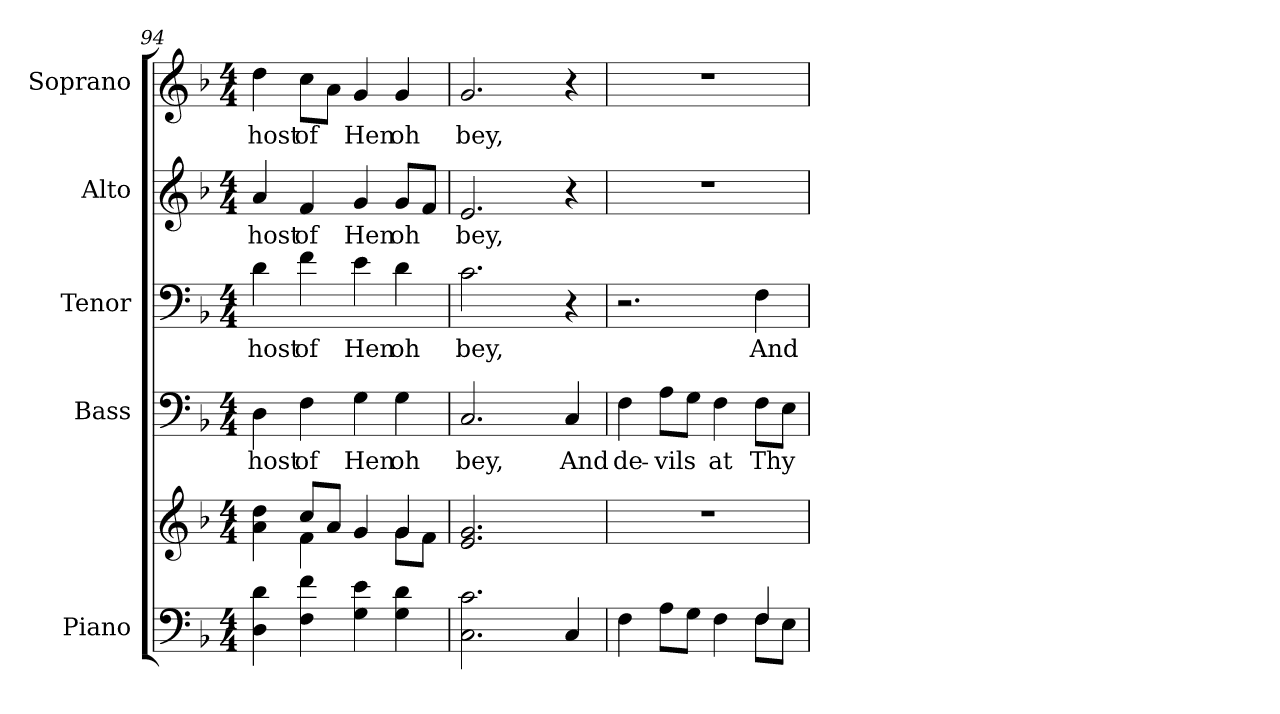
**kern	**kern	**kern	**text	**kern	**text	**kern	**text	**kern	**text
*part5	*part5	*part4	*part4	*part3	*part3	*part2	*part2	*part1	*part1
*staff6	*staff5	*staff4	*staff4	*staff3	*staff3	*staff2	*staff2	*staff1	*staff1
*I"Piano	*	*I"Bass	*	*I"Tenor	*	*I"Alto	*	*I"Soprano	*
*I'Pno.	*	*I'B.	*	*I'T.	*	*I'A.	*	*I'S.	*
!!LO:LB:g=z
*clefF4	*clefG2	*clefF4	*	*clefF4	*	*clefG2	*	*clefG2	*
*k[b-]	*k[b-]	*k[b-]	*	*k[b-]	*	*k[b-]	*	*k[b-]	*
*F:	*F:	*F:	*	*F:	*	*F:	*	*F:	*
*M4/4	*M4/4	*M4/4	*	*M4/4	*	*M4/4	*	*M4/4	*
=94	=94	=94	=94	=94	=94	=94	=94	=94	=94
*	*^	*	*	*	*	*	*	*	*
!	!	!	!	!LO:LY:b:color=#000000	!	!	!	!	!	!
!	!	!	!	!	!	!LO:LY:b:color=#000000	!	!	!	!
!	!	!	!	!	!	!	!	!LO:LY:b:color=#000000	!	!
!	!	!	!	!	!	!	!	!	!	!LO:LY:b:color=#000000
4Di\ 4di	4ai\ 4ddi	4ryy	4Di\	host	4di\	host	4ai/	host	4ddi\	host
!	!	!	!	!LO:LY:b:color=#000000	!	!	!	!	!	!
!	!	!	!	!	!	!LO:LY:b:color=#000000	!	!	!	!
!	!	!	!	!	!	!	!	!LO:LY:b:color=#000000	!	!
!	!	!	!	!	!	!	!	!	!	!LO:LY:b:color=#000000
4Fi\ 4fi	8cci/L	4fi\	4Fi\	of	4fi\	of	4fi/	of	8cci\L	of
.	8ai/J	.	.	.	.	.	.	.	8ai\J	.
!	!	!	!	!LO:LY:b:color=#000000	!	!	!	!	!	!
!	!	!	!	!	!	!LO:LY:b:color=#000000	!	!	!	!
!	!	!	!	!	!	!	!	!LO:LY:b:color=#000000	!	!
!	!	!	!	!	!	!	!	!	!	!LO:LY:b:color=#000000
4Gi\ 4ei	4gi/	4ryy	4Gi\	Hen	4ei\	Hen	4gi/	Hen	4gi/	Hen
!	!	!	!	!LO:LY:b:color=#000000	!	!	!	!	!	!
!	!	!	!	!	!	!LO:LY:b:color=#000000	!	!	!	!
!	!	!	!	!	!	!	!	!LO:LY:b:color=#000000	!	!
!	!	!	!	!	!	!	!	!	!	!LO:LY:b:color=#000000
4Gi\ 4di	4gi/	8gi\L	4Gi\	oh	4di\	oh	8gi/L	oh	4gi/	oh
.	.	8fi\J	.	.	.	.	8fi/J	.	.	.
*	*v	*v	*	*	*	*	*	*	*	*
=95	=95	=95	=95	=95	=95	=95	=95	=95	=95
*^	*	*	*	*	*	*	*	*	*
*	*	*^	*	*	*	*	*	*	*	*
!	!	!	!	!	!LO:LY:b:color=#000000	!	!	!	!	!	!
*	*	*v	*v	*	*	*	*	*	*	*	*
*	*	*^	*	*	*	*	*	*	*	*
!	!	!	!	!	!	!	!LO:LY:b:color=#000000	!	!	!	!
*	*	*v	*v	*	*	*	*	*	*	*	*
*	*	*^	*	*	*	*	*	*	*	*
!	!	!	!	!	!	!	!	!	!LO:LY:b:color=#000000	!	!
*	*	*v	*v	*	*	*	*	*	*	*	*
*	*	*^	*	*	*	*	*	*	*	*
!	!	!	!	!	!	!	!	!	!	!	!LO:LY:b:color=#000000
*	*	*v	*v	*	*	*	*	*	*	*	*
2.Ci\ 2.ci	2ryy	2.ei/ 2.gi	2.Ci/	bey,	2.ci\	bey,	2.ei/	bey,	2.gi/	bey,
.	4ryy	.	.	.	.	.	.	.	.	.
!	!	!	!	!LO:LY:b:color=#000000	!	!	!	!	!	!
4ryy	4Ci/	4ryy	4Ci/	And	4r	.	4r	.	4r	.
=96	=96	=96	=96	=96	=96	=96	=96	=96	=96	=96
!	!	!	!	!LO:LY:b:color=#000000	!	!	!	!	!	!
2.ryy	4Fi\	1r	4Fi\	de-	2.r	.	1r	.	1r	.
!	!	!	!	!LO:LY:b:color=#000000	!	!	!	!	!	!
.	8Ai\L	.	8Ai\L	-vils	.	.	.	.	.	.
.	8Gi\J	.	8Gi\J	.	.	.	.	.	.	.
!	!	!	!	!LO:LY:b:color=#000000	!	!	!	!	!	!
.	4Fi\	.	4Fi\	at	.	.	.	.	.	.
!	!	!	!	!LO:LY:b:color=#000000	!	!	!	!	!	!
!	!	!	!	!	!	!LO:LY:b:color=#000000	!	!	!	!
4Fi/	8Fi\L	.	8Fi\L	Thy	4Fi\	And	.	.	.	.
.	8Ei\J	.	8Ei\J	.	.	.	.	.	.	.
*v	*v	*	*	*	*	*	*	*	*	*
=	=	=	=	=	=	=	=	=	=
*-	*-	*-	*-	*-	*-	*-	*-	*-	*-
